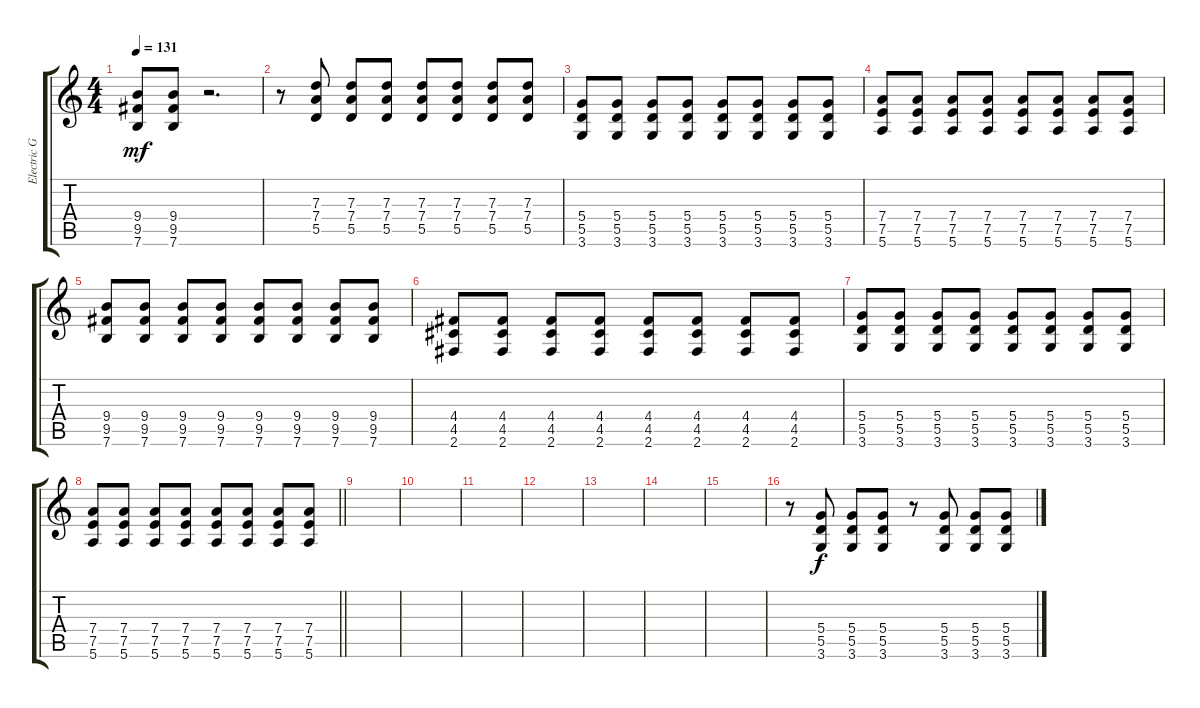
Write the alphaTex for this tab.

\track ("Electric Guitar" "Electric G") {instrument overdrivenguitar}
\staff {score tabs}
\tuning (E4 B3 G3 D3 A2 E2) {hide}
\ts (4 4)
\tempo 131
\clef g2
\ks c
(9.4 9.5 7.6).8{dy mf} (9.4 9.5 7.6).8 r.2{d} |
r.8 (7.3 7.4 5.5).8 (7.3 7.4 5.5).8 (7.3 7.4 5.5).8 (7.3 7.4 5.5).8 (7.3 7.4 5.5).8 (7.3 7.4 5.5).8 (7.3 7.4 5.5).8 |
(5.4 5.5 3.6).8 (5.4 5.5 3.6).8 (5.4 5.5 3.6).8 (5.4 5.5 3.6).8 (5.4 5.5 3.6).8 (5.4 5.5 3.6).8 (5.4 5.5 3.6).8 (5.4 5.5 3.6).8 |
(7.4 7.5 5.6).8 (7.4 7.5 5.6).8 (7.4 7.5 5.6).8 (7.4 7.5 5.6).8 (7.4 7.5 5.6).8 (7.4 7.5 5.6).8 (7.4 7.5 5.6).8 (7.4 7.5 5.6).8 |
(9.4 9.5 7.6).8 (9.4 9.5 7.6).8 (9.4 9.5 7.6).8 (9.4 9.5 7.6).8 (9.4 9.5 7.6).8 (9.4 9.5 7.6).8 (9.4 9.5 7.6).8 (9.4 9.5 7.6).8 |
(4.4 4.5 2.6).8 (4.4 4.5 2.6).8 (4.4 4.5 2.6).8 (4.4 4.5 2.6).8 (4.4 4.5 2.6).8 (4.4 4.5 2.6).8 (4.4 4.5 2.6).8 (4.4 4.5 2.6).8 |
(5.4 5.5 3.6).8 (5.4 5.5 3.6).8 (5.4 5.5 3.6).8 (5.4 5.5 3.6).8 (5.4 5.5 3.6).8 (5.4 5.5 3.6).8 (5.4 5.5 3.6).8 (5.4 5.5 3.6).8 |
\barLineRight lightlight
(7.4 7.5 5.6).8 (7.4 7.5 5.6).8 (7.4 7.5 5.6).8 (7.4 7.5 5.6).8 (7.4 7.5 5.6).8 (7.4 7.5 5.6).8 (7.4 7.5 5.6).8 (7.4 7.5 5.6).8 |
|
|
|
|
|
|
|
r.8 (5.4 5.5 3.6).8{dy f} (5.4 5.5 3.6).8 (5.4 5.5 3.6).8 r.8 (5.4 5.5 3.6).8 (5.4 5.5 3.6).8 (5.4 5.5 3.6).8
